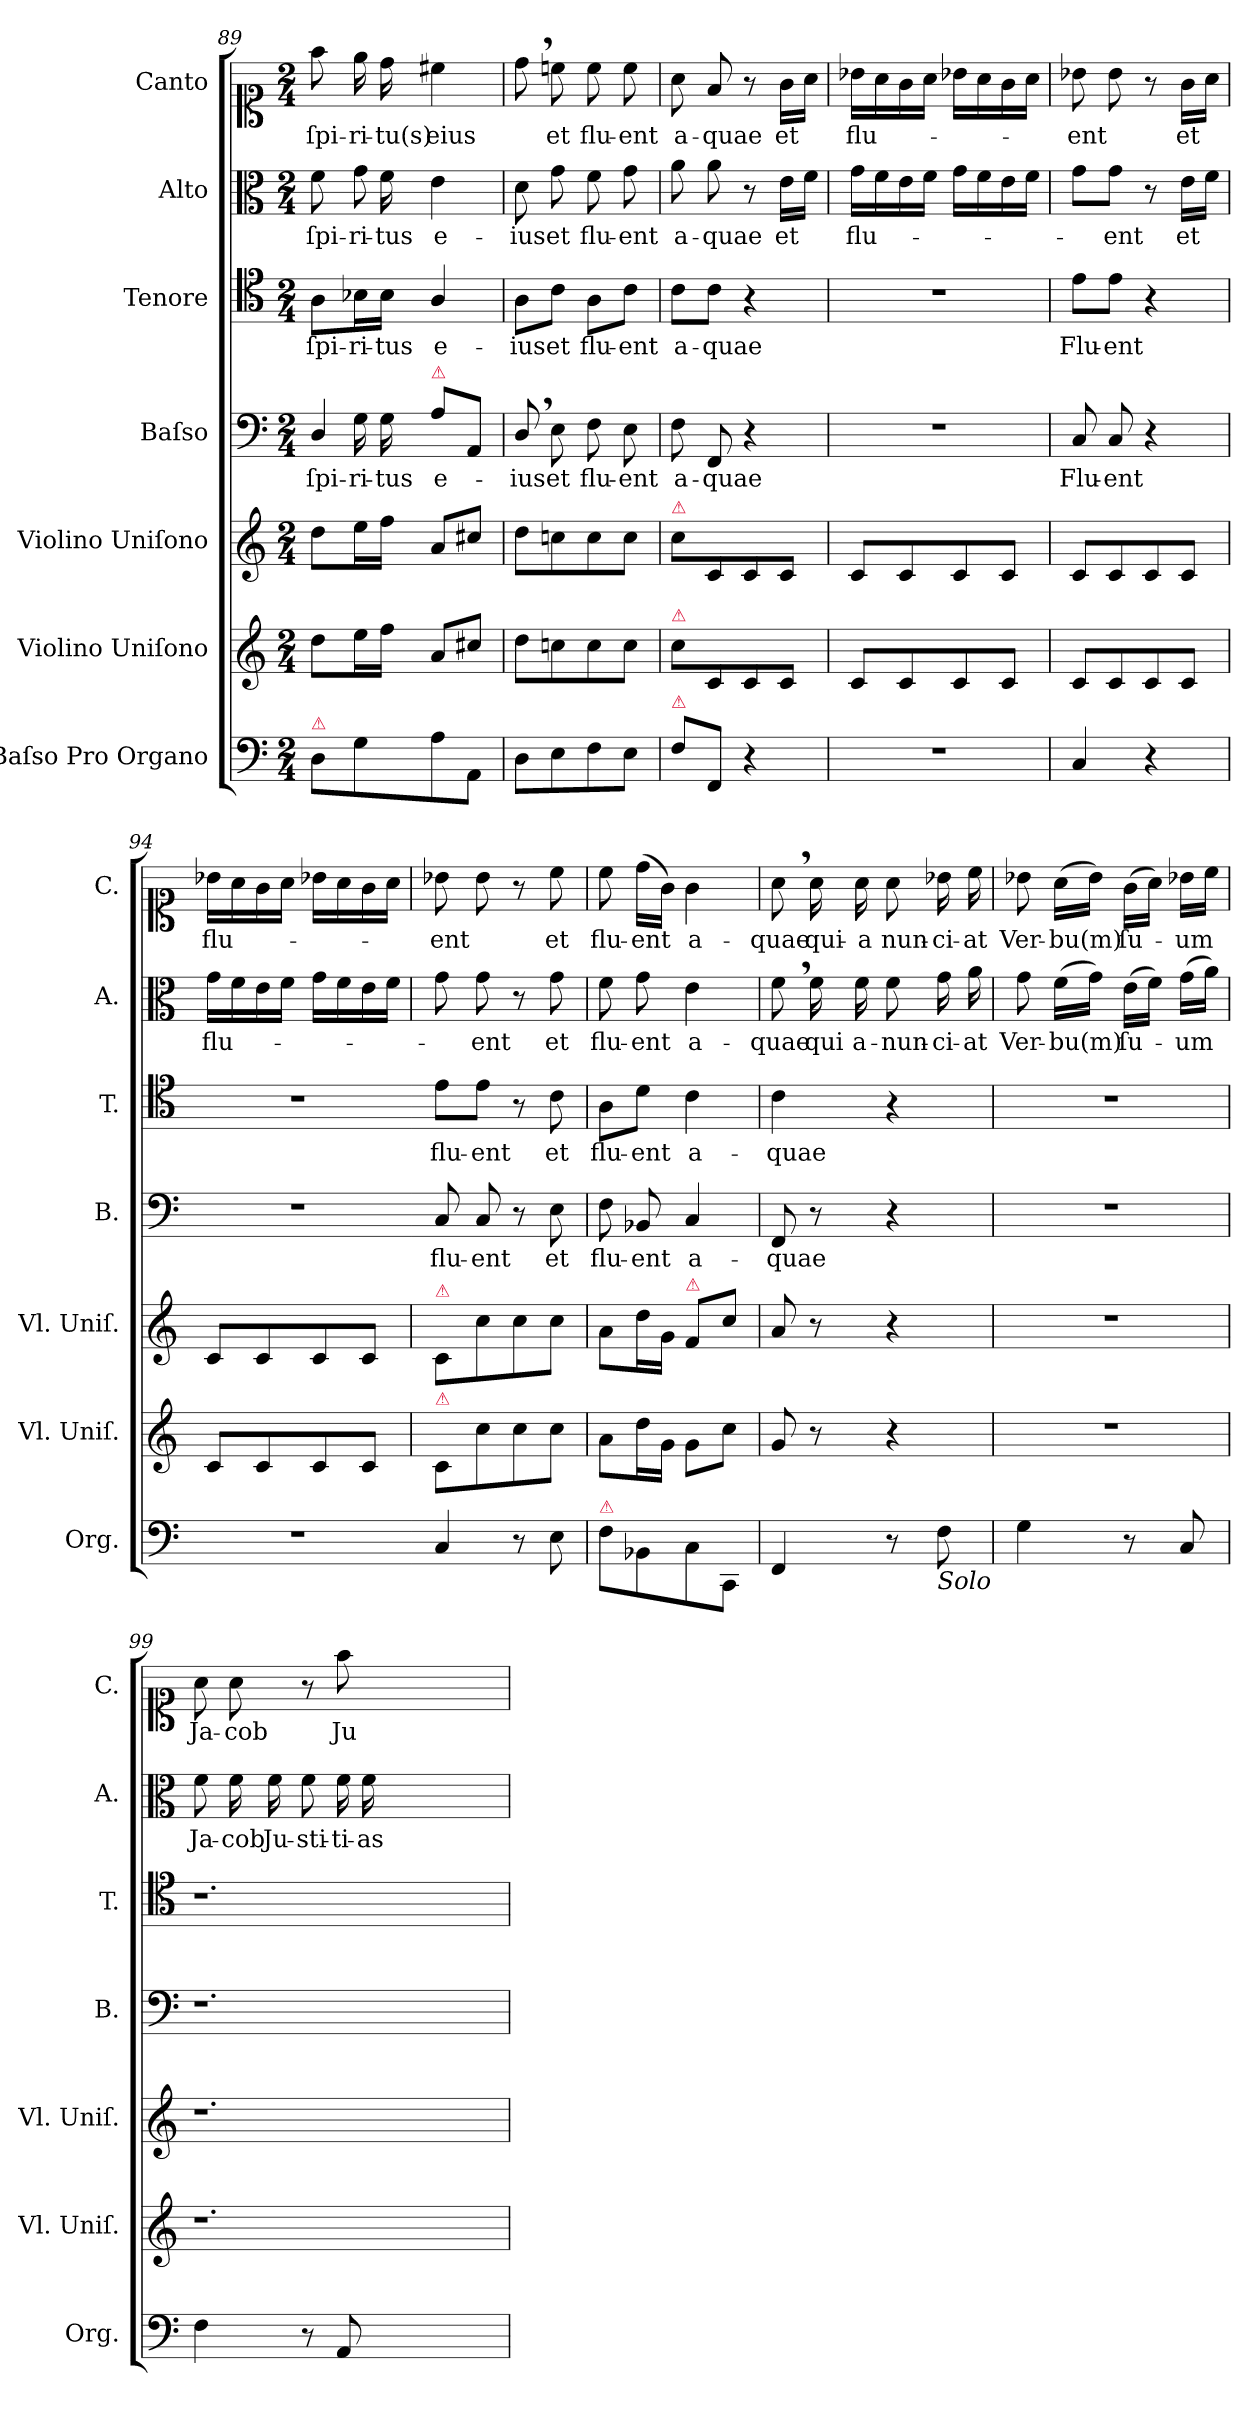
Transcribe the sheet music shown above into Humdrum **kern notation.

**kern	**kern	**kern	**kern	**text	**kern	**text	**kern	**text	**kern	**text
*part7	*part6	*part5	*part4	*part4	*part3	*part3	*part2	*part2	*part1	*part1
*staff7	*staff6	*staff5	*staff4	*staff4	*staff3	*staff3	*staff2	*staff2	*staff1	*staff1
*I"Baſso Pro Organo	*I"Violino Uniſono	*I"Violino Uniſono	*I"Baſso	*	*I"Tenore	*	*I"Alto	*	*I"Canto	*
*I'Org.	*I'Vl. Uniſ.	*I'Vl. Uniſ.	*I'B.	*	*I'T.	*	*I'A.	*	*I'C.	*
*clefF4	*clefG2	*clefG2	*clefF4	*	*clefC4	*	*clefC3	*	*clefC1	*
*k[]	*k[]	*k[]	*k[]	*	*k[]	*	*k[]	*	*k[]	*
*M2/4	*M2/4	*M2/4	*M2/4	*	*M2/4	*	*M2/4	*	*M2/4	*
=89	=89	=89	=89	=89	=89	=89	=89	=89	=89	=89
!LO:TX:a:color=crimson:t=⚠	!	!	!	!	!	!	!	!	!	!
!	!	!	!LO:N:vis=4	!	!	!	!	!	!	!
8D\L	8dd\L	8dd\L	8D/	ſpi-	8A\L	ſpi-	8f\	ſpi-	8ff\	ſpi-
!	!	!	!	!	!	!	!LO:N:vis=8	!	!	!
8G\	16ee\L	16ee\L	16G\	-ri-	16B-X\L	-ri-	16g\	-ri-	16ee\	-ri-
.	16ff\JJ	16ff\JJ	16G\	-tus	16B-\JJ	-tus	16f\	-tus	16dd\	-tu(s)
!	!	!	!LO:TX:a:color=crimson:t=⚠	!	!	!	!	!	!	!
8A\	8a/L	8a/L	8A\L	e-	4A/	e-	4e\	e-	4cc#X\	eius
8AA/J	8cc#X/J	8cc#X/J	8AA/J	.	.	.	.	.	.	.
=90	=90	=90	=90	=90	=90	=90	=90	=90	=90	=90
8D\L	8dd\L	8dd\L	8D,/	-ius	8A\L	-ius	8d\	-ius	8dd,\	.
8E\	8ccn\	8ccn\	8E\	et	8c\J	et	8g\	et	8ccn\	et
8F\	8cc\	8cc\	8F\	flu-	8A\L	flu-	8f\	flu-	8cc\	flu-
8E\J	8cc\J	8cc\J	8E\	-ent	8c\J	-ent	8g\	-ent	8cc\	-ent
=91	=91	=91	=91	=91	=91	=91	=91	=91	=91	=91
!	!	!LO:TX:a:color=crimson:t=⚠	!	!	!	!	!	!	!	!
!	!LO:TX:a:color=crimson:t=⚠	!	!	!	!	!	!	!	!	!
!LO:TX:a:color=crimson:t=⚠	!	!	!	!	!	!	!	!	!	!
8F\L	8cc\L	8cc\L	8F\	a-	8c\L	a-	8a\	a-	8a\	a-
8FF/J	8c/	8c/	8FF/	-quae	8c\J	-quae	8a\	-quae	8f/	-quae
4r	8c/	8c/	4r	.	4r	.	8r	.	8r	.
.	8c/J	8c/J	.	.	.	.	16e\LL	et	16g\LL	et
.	.	.	.	.	.	.	16f\JJ	.	16a\JJ	.
=92	=92	=92	=92	=92	=92	=92	=92	=92	=92	=92
2r	8c/L	8c/L	2r	.	2r	.	16g\LL	flu-	16b-X\LL	flu-
.	.	.	.	.	.	.	16f\	.	16a\	.
.	8c/	8c/	.	.	.	.	16e\	.	16g\	.
.	.	.	.	.	.	.	16f\JJ	.	16a\JJ	.
.	8c/	8c/	.	.	.	.	16g\LL	.	16b-X\LL	.
.	.	.	.	.	.	.	16f\	.	16a\	.
.	8c/J	8c/J	.	.	.	.	16e\	.	16g\	.
.	.	.	.	.	.	.	16f\JJ	.	16a\JJ	.
=93	=93	=93	=93	=93	=93	=93	=93	=93	=93	=93
4C/	8c/L	8c/L	8C/	Flu-	8e\L	Flu-	8g\L	.	8b-X\	-ent
.	8c/	8c/	8C/	-ent	8e\J	-ent	8g\J	-ent	8b-\	.
4r	8c/	8c/	4r	.	4r	.	8r	.	8r	.
.	8c/J	8c/J	.	.	.	.	16e\LL	et	16g\LL	et
.	.	.	.	.	.	.	16f\JJ	.	16a\JJ	.
=94	=94	=94	=94	=94	=94	=94	=94	=94	=94	=94
2r	8c/L	8c/L	2r	.	2r	.	16g\LL	flu-	16b-X\LL	flu-
.	.	.	.	.	.	.	16f\	.	16a\	.
.	8c/	8c/	.	.	.	.	16e\	.	16g\	.
.	.	.	.	.	.	.	16f\JJ	.	16a\JJ	.
.	8c/	8c/	.	.	.	.	16g\LL	.	16b-X\LL	.
.	.	.	.	.	.	.	16f\	.	16a\	.
.	8c/J	8c/J	.	.	.	.	16e\	.	16g\	.
.	.	.	.	.	.	.	16f\JJ	.	16a\JJ	.
=95-	=95	=95	=95	=95	=95	=95	=95	=95	=95	=95
!	!	!LO:TX:a:color=crimson:t=⚠	!	!	!	!	!	!	!	!
!	!LO:TX:a:color=crimson:t=⚠	!	!	!	!	!	!	!	!	!
4C/	8c/L	8c/L	8C/	flu-	8e\L	flu-	8g\	.	8b-X\	-ent
.	8cc\	8cc\	8C/	-ent	8e\J	-ent	8g\	-ent	8b-\	.
8r	8cc\	8cc\	8r	.	8r	.	8r	.	8r	.
8E\	8cc\J	8cc\J	8E\	et	8c\	et	8g\	et	8cc\	et
=96	=96	=96	=96	=96	=96	=96	=96	=96	=96	=96
!LO:TX:a:color=crimson:t=⚠	!	!	!	!	!	!	!	!	!	!
8F\L	8a\L	8a\L	8F\	flu-	8A\L	flu-	8f\	flu-	8cc\	flu-
8BB-X\	16dd\L	16dd\L	8BB-X/	-ent	8d\J	-ent	8g\	-ent	(>16dd\LL	-ent
.	16g\JJ	16g\JJ	.	.	.	.	.	.	16g\JJ)	.
!	!	!LO:TX:a:color=crimson:t=⚠	!	!	!	!	!	!	!	!
8C\	8g\L	8f/L	4C/	a-	4c\	a-	4e\	a-	4g\	a-
8CC/J	8cc\J	8cc\J	.	.	.	.	.	.	.	.
=97	=97	=97	=97	=97	=97	=97	=97	=97	=97	=97
4FF/	8g/	8a/	8FF/	-quae	4c\	-quae	8f,\	-quae	8a,\	-quae
.	8r	8r	8r	.	.	.	16f\	qui	16a\	qui-
.	.	.	.	.	.	.	16f\	a-	16a\	-a
8r	4r	4r	4r	.	4r	.	8f\	-nun-	8a\	nun-
!LO:TX:b:i:t=Solo	!	!	!	!	!	!	!	!	!	!
8F\	.	.	.	.	.	.	16g\	-ci-	16b-X\	-ci-
.	.	.	.	.	.	.	16a\	-at	16cc\	-at
=98	=98	=98	=98	=98	=98	=98	=98	=98	=98	=98
4G\	2r	2r	2r	.	2r	.	8g\	Ver-	8b-X\	Ver-
.	.	.	.	.	.	.	(>16f\LL	-bu(m)	(>16a\LL	-bu(m)
.	.	.	.	.	.	.	16g\JJ)	.	16b-\JJ)	.
8r	.	.	.	.	.	.	(>16e\LL	ſu-	(>16g\LL	ſu-
.	.	.	.	.	.	.	16f\JJ)	.	16a\JJ)	.
8C/	.	.	.	.	.	.	(>16g\LL	-um	16b-X\LL	-um
.	.	.	.	.	.	.	16a\JJ)	.	16cc\JJ	.
=99	=99	=99	=99	=99	=99	=99	=99	=99	=99	=99
4F\	1.r	1.r	1.r	.	1.r	.	8f\	Ja-	8a\	Ja-
.	.	.	.	.	.	.	16f\	-cob	8a\	-cob
.	.	.	.	.	.	.	16f\	Ju-	.	.
8r	.	.	.	.	.	.	8f\	-sti-	8r	.
8AA/	.	.	.	.	.	.	16f\	-ti-	8ff\	Ju-
.	.	.	.	.	.	.	16f\	-as	.	.
1ryy	.	.	.	.	.	.	1ryy	.	1ryy	.
=	=	=	=	=	=	=	=	=	=	=
*-	*-	*-	*-	*-	*-	*-	*-	*-	*-	*-
